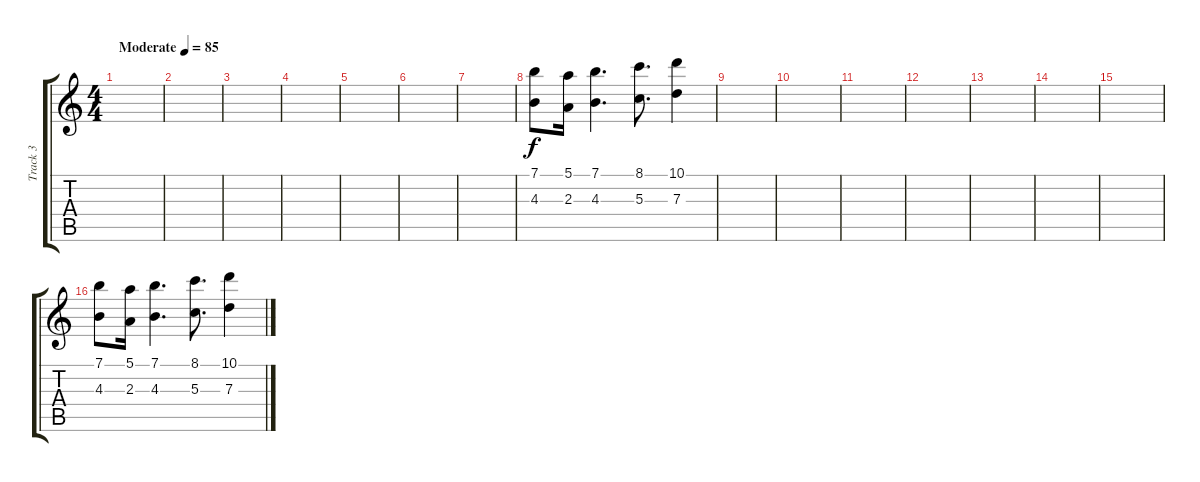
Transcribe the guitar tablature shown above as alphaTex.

\track ("Track 3" "Track 3") {instrument distortionguitar}
\staff {score tabs}
\tuning (E4 B3 G3 D3 A2 E2) {hide}
\ts (4 4)
\tempo (85 "Moderate")
\clef g2
\ks c
|
|
|
|
|
|
|
(7.1 4.3).8 (5.1 2.3).16 (7.1 4.3).4{d} (8.1 5.3).8{d} (10.1 7.3).4 |
|
|
|
|
|
|
|
(7.1 4.3).8 (5.1 2.3).16 (7.1 4.3).4{d} (8.1 5.3).8{d} (10.1 7.3).4
